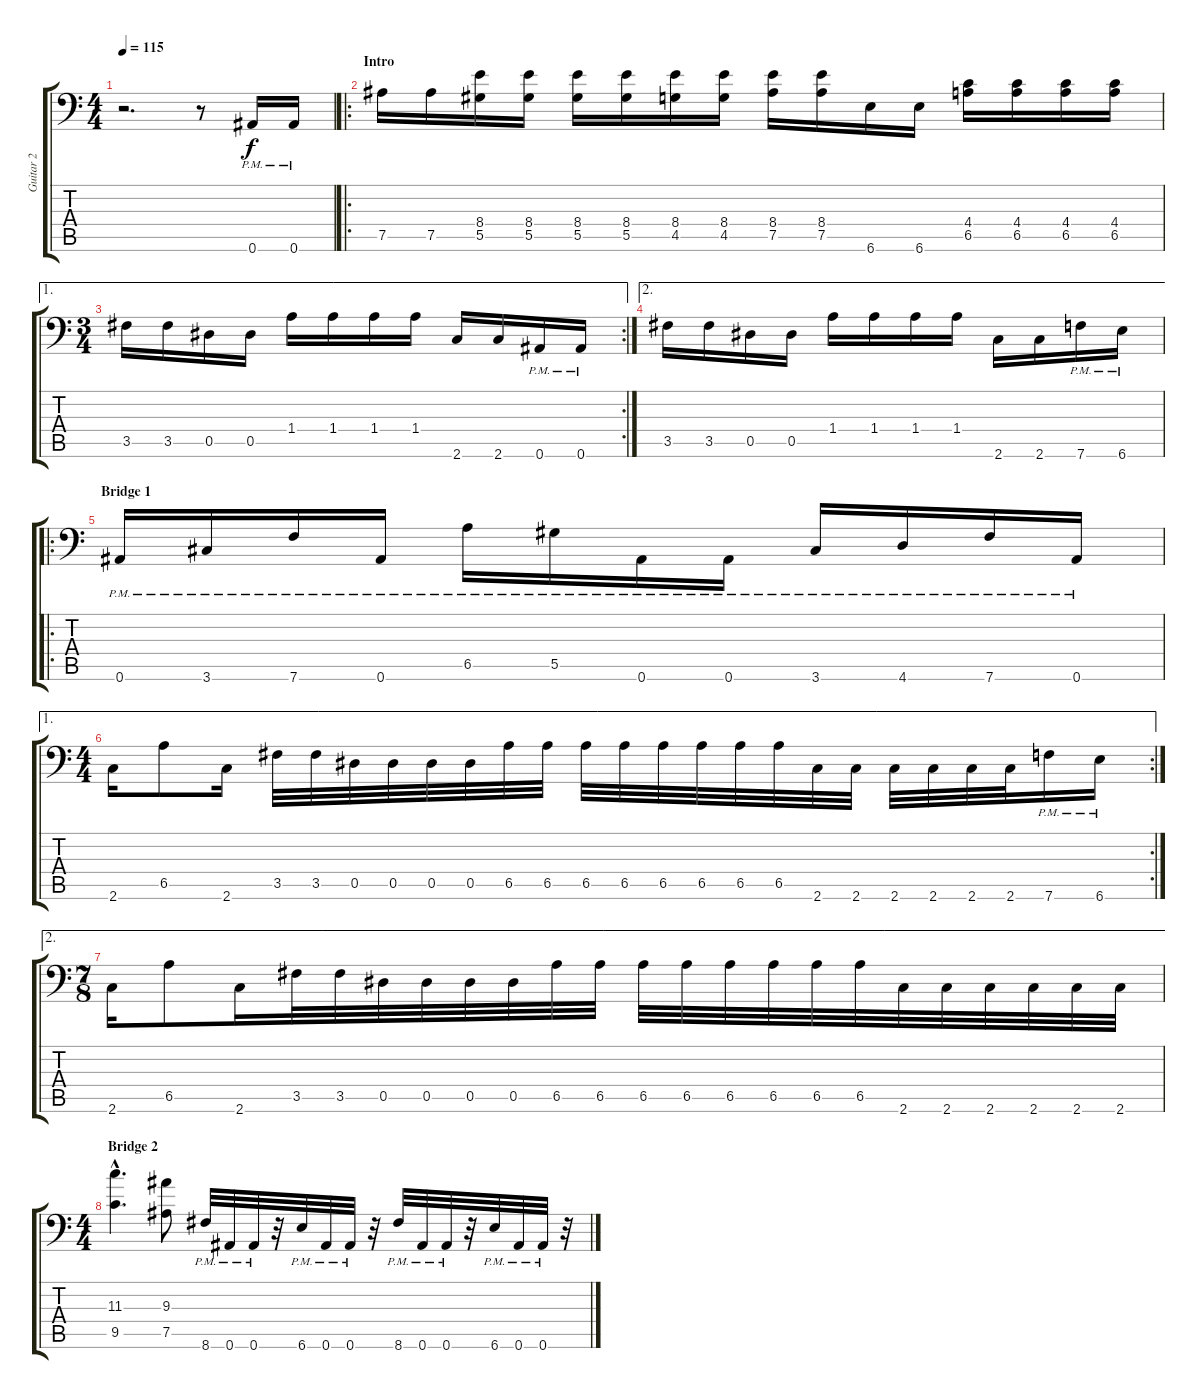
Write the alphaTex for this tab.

\track ("Guitar 2" "Guitar 2") {instrument distortionguitar}
\staff {score tabs}
\tuning (Bb3 F3 Db3 Ab2 Eb2 Bb1) {hide}
\ts (4 4)
\tempo 115
\clef f4
\ks c
r.2{d dy f instrument distortionguitar} r.8 0.6{pm}.16 0.6{pm}.16 |
\ro
\section ("" "Intro")
7.5.16 7.5.16 (8.4 5.5).16 (8.4 5.5).16 (8.4 5.5).16 (8.4 5.5).16 (8.4 4.5).16 (8.4 4.5).16 (8.4 7.5).16 (8.4 7.5).16 6.6.16 6.6.16 (4.4 6.5).16 (4.4 6.5).16 (4.4 6.5).16 (4.4 6.5).16 |
\ae 1
\rc 2
\ts (3 4)
3.5.16 3.5.16 0.5.16 0.5.16 1.4.16 1.4.16 1.4.16 1.4.16 2.6.16 2.6.16 0.6{pm}.16 0.6{pm}.16 |
\ae 2
3.5.16 3.5.16 0.5.16 0.5.16 1.4.16 1.4.16 1.4.16 1.4.16 2.6.16 2.6.16 7.6{pm}.16 6.6{pm}.16 |
\ro
\section ("" "Bridge 1")
0.6{pm}.16 3.6{pm}.16 7.6{pm}.16 0.6{pm}.16 6.5{pm}.16 5.5{pm}.16 0.6{pm}.16 0.6{pm}.16 3.6{pm}.16 4.6{pm}.16 7.6{pm}.16 0.6{pm}.16 |
\ae 1
\rc 2
\ts (4 4)
2.6.16 6.5.8 2.6.16 3.5.32 3.5.32 0.5.32 0.5.32 0.5.32 0.5.32 6.5.32 6.5.32 6.5.32 6.5.32 6.5.32 6.5.32 6.5.32 6.5.32 2.6.32 2.6.32 2.6.32 2.6.32 2.6.32 2.6.32 7.6{pm}.16 6.6{pm}.16 |
\ae 2
\ts (7 8)
2.6.16 6.5.8 2.6.16 3.5.32 3.5.32 0.5.32 0.5.32 0.5.32 0.5.32 6.5.32 6.5.32 6.5.32 6.5.32 6.5.32 6.5.32 6.5.32 6.5.32 2.6.32 2.6.32 2.6.32 2.6.32 2.6.32 2.6.32 |
\ts (4 4)
\section ("" "Bridge 2")
(11.3{hac} 9.5{hac}).4{d} (9.3 7.5).8 8.6{pm}.32 0.6{pm}.32 0.6{pm}.32 r.32 6.6{pm}.32 0.6{pm}.32 0.6{pm}.32 r.32 8.6{pm}.32 0.6{pm}.32 0.6{pm}.32 r.32 6.6{pm}.32 0.6{pm}.32 0.6{pm}.32 r.32
